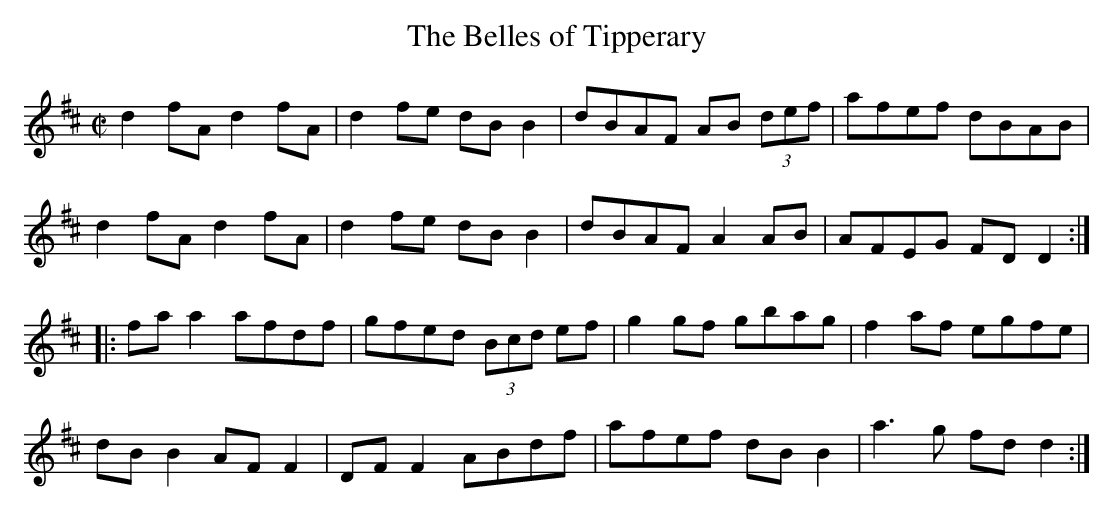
X:1
T:Belles of Tipperary, The
M:C|
K:D
d2fA d2fA|d2fe dBB2|dBAF AB (3def|afef dBAB|
d2fA d2fA|d2fe dBB2|dBAF A2AB|AFEG FDD2:|
|:faa2 afdf|gfed (3Bcd ef|g2gf gbag|f2af egfe|
dBB2 AFF2|DFF2 ABdf|afef dBB2|a3g fdd2:|
